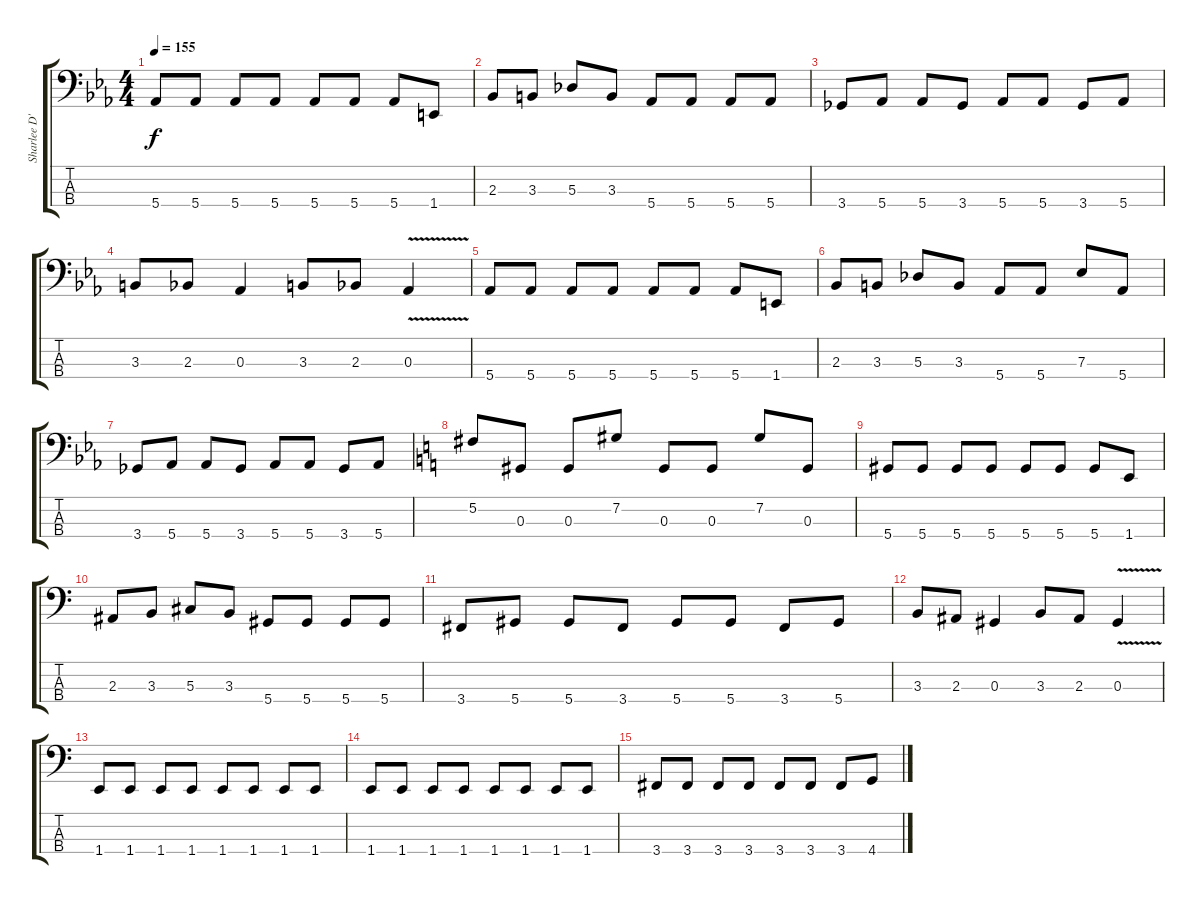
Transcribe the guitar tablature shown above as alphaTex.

\track ("Sharlee D'angelo" "Sharlee D'") {instrument electricbasspick}
\staff {score tabs}
\tuning (Gb2 Db2 Ab1 Eb1) {hide}
\ts (4 4)
\tempo 155
\clef f4
\ks cminor
5.4.8{dy f} 5.4.8 5.4.8 5.4.8 5.4.8 5.4.8 5.4.8 1.4.8 |
2.3.8 3.3.8 5.3.8 3.3.8 5.4.8 5.4.8 5.4.8 5.4.8 |
3.4.8 5.4.8 5.4.8 3.4.8 5.4.8 5.4.8 3.4.8 5.4.8 |
3.3.8 2.3.8 0.3.4 3.3.8 2.3.8 0.3{v}.4 |
5.4.8 5.4.8 5.4.8 5.4.8 5.4.8 5.4.8 5.4.8 1.4.8 |
2.3.8 3.3.8 5.3.8 3.3.8 5.4.8 5.4.8 7.3.8 5.4.8 |
3.4.8 5.4.8 5.4.8 3.4.8 5.4.8 5.4.8 3.4.8 5.4.8 |
\ks c
5.2.8 0.3.8 0.3.8 7.2.8 0.3.8 0.3.8 7.2.8 0.3.8 |
5.4.8 5.4.8 5.4.8 5.4.8 5.4.8 5.4.8 5.4.8 1.4.8 |
2.3.8 3.3.8 5.3.8 3.3.8 5.4.8 5.4.8 5.4.8 5.4.8 |
3.4.8 5.4.8 5.4.8 3.4.8 5.4.8 5.4.8 3.4.8 5.4.8 |
3.3.8 2.3.8 0.3.4 3.3.8 2.3.8 0.3{v}.4 |
1.4.8 1.4.8 1.4.8 1.4.8 1.4.8 1.4.8 1.4.8 1.4.8 |
1.4.8 1.4.8 1.4.8 1.4.8 1.4.8 1.4.8 1.4.8 1.4.8 |
3.4.8 3.4.8 3.4.8 3.4.8 3.4.8 3.4.8 3.4.8 4.4.8
